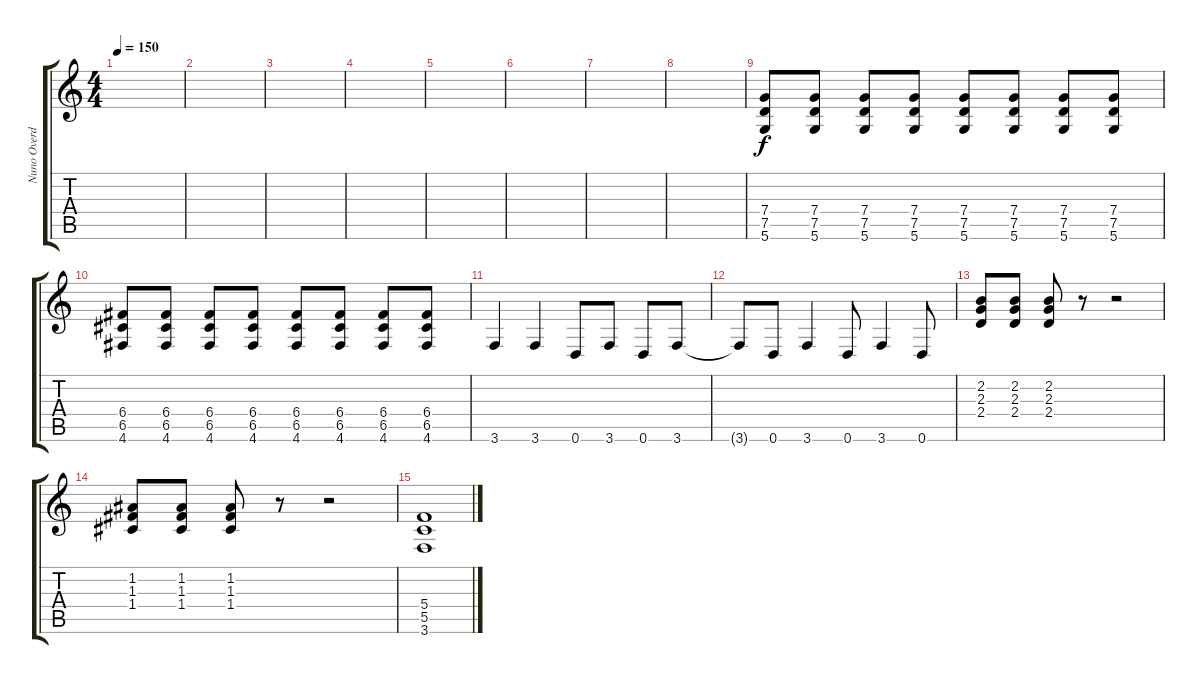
\track ("Nuno Overdubb" "Nuno Overd") {instrument distortionguitar}
\staff {score tabs}
\tuning (D4 A3 F3 C3 G2 D2) {hide}
\ts (4 4)
\tempo 150
\clef g2
\ks c
|
|
|
|
|
|
|
|
(7.4 7.5 5.6).8 (7.4 7.5 5.6).8 (7.4 7.5 5.6).8 (7.4 7.5 5.6).8 (7.4 7.5 5.6).8 (7.4 7.5 5.6).8 (7.4 7.5 5.6).8 (7.4 7.5 5.6).8 |
(6.4 6.5 4.6).8 (6.4 6.5 4.6).8 (6.4 6.5 4.6).8 (6.4 6.5 4.6).8 (6.4 6.5 4.6).8 (6.4 6.5 4.6).8 (6.4 6.5 4.6).8 (6.4 6.5 4.6).8 |
3.6.4 3.6.4 0.6.8 3.6.8 0.6.8 3.6.8 |
3.6{t}.8 0.6.8 3.6.4 0.6.8 3.6.4 0.6.8 |
(2.2 2.3 2.4).8 (2.2 2.3 2.4).8 (2.2 2.3 2.4).8 r.8 r.2 |
(1.2 1.3 1.4).8 (1.2 1.3 1.4).8 (1.2 1.3 1.4).8 r.8 r.2 |
(5.4 5.5 3.6).1
